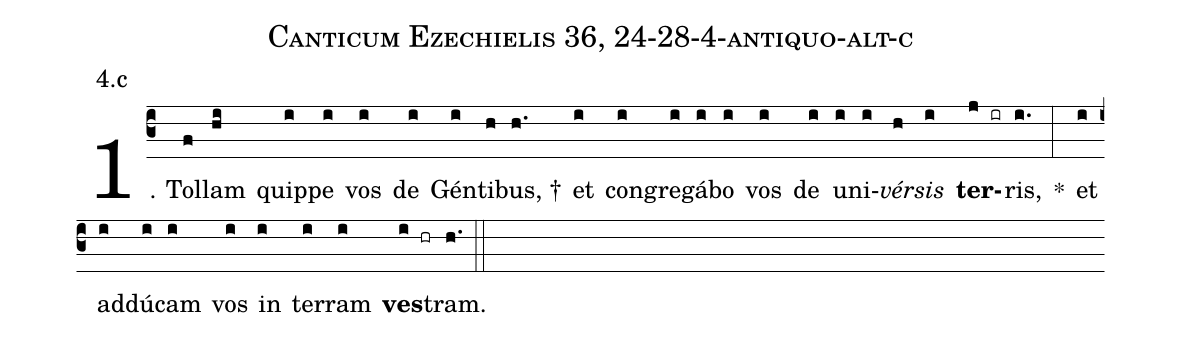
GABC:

name: Canticum Ezechielis 36, 24-28-4-antiquo-alt-c;
annotation: 4.c;
%%
(c3)1. Tol(f)lam(hi) quip(i)pe(i) vos(i) de(i) Gén(i)ti(h)bus, †(h.) et(i) con(i)gre(i)gá(i)bo(i) vos(i) de(i) u(i)ni(i)<i>vér</i>(h)<i>sis</i>(i) <b>ter</b>(j ir)ris,(i.) *(:) et(i) ad(i)dú(i)cam(i) vos(i) in(i) ter(i)ram(i) <b>ves</b>(i hr)tram.(h.) (::)
